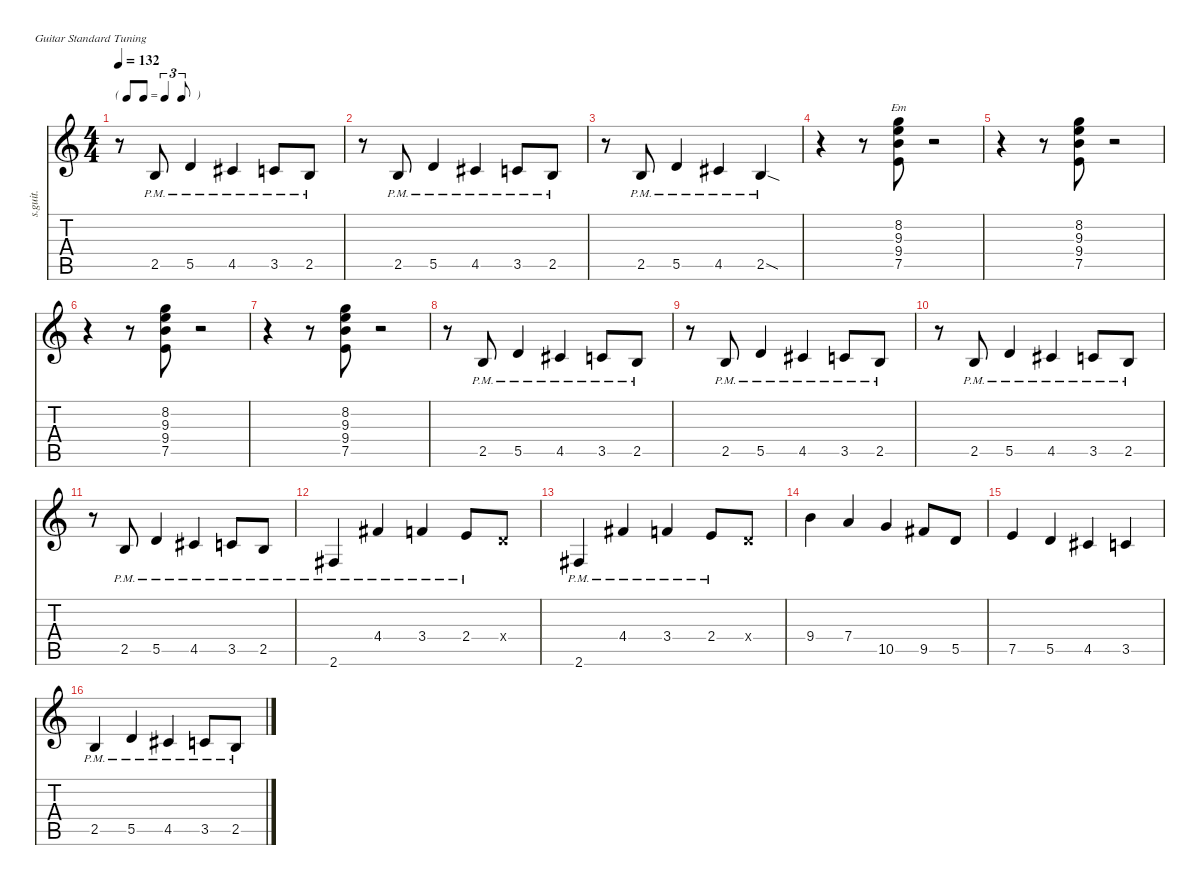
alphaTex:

\defaultSystemsLayout 4
\hideDynamics
\bracketExtendMode nobrackets
\track ("David Gilmour | Fender Stratocaster | Rhythm Guitar" "s.guit.") {instrument electricguitarclean}
\staff {score tabs}
\tuning (E4 B3 G3 D3 A2 E2)
\chord ("Em" 3 1 2 2 0 x) {showdiagram false}
\ts (4 4)
\tf triplet8th
\tempo 132
\clef g2
\ks c
r.8{dy mf} 2.5{pm}.8 5.5{pm}.4 4.5{pm acc #}.4 3.5{pm}.8 2.5{pm}.8 |
r.8 2.5{pm}.8 5.5{pm}.4 4.5{pm acc #}.4 3.5{pm}.8 2.5{pm}.8 |
r.8 2.5{pm}.8 5.5{pm}.4 4.5{pm acc #}.4 2.5{sod pm}.4 |
r.4 r.8 (8.2 9.3 9.4 7.5).8{ch "Em"} r.2 |
r.4 r.8 (8.2 9.3 9.4 7.5).8 r.2 |
r.4 r.8 (8.2 9.3 9.4 7.5).8 r.2 |
r.4 r.8 (8.2 9.3 9.4 7.5).8 r.2 |
r.8 2.5{pm}.8 5.5{pm}.4 4.5{pm acc #}.4 3.5{pm}.8 2.5{pm}.8 |
r.8 2.5{pm}.8 5.5{pm}.4 4.5{pm acc #}.4 3.5{pm}.8 2.5{pm}.8 |
r.8 2.5{pm}.8 5.5{pm}.4 4.5{pm acc #}.4 3.5{pm}.8 2.5{pm}.8 |
r.8 2.5{pm}.8 5.5{pm}.4 4.5{pm acc #}.4 3.5{pm}.8 2.5{pm}.8 |
2.6{pm acc #}.4 4.4{pm acc #}.4 3.4{pm}.4 2.4{pm}.8 0.4{x}.8 |
2.6{pm acc #}.4 4.4{pm acc #}.4 3.4{pm}.4 2.4{pm}.8 0.4{x}.8 |
9.4.4 7.4.4 10.5.4 9.5{acc #}.8 5.5.8 |
7.5.4 5.5.4 4.5{acc #}.4 3.5.4 |
2.5{pm}.4 5.5{pm}.4 4.5{pm acc #}.4 3.5{pm}.8 2.5{pm}.8
